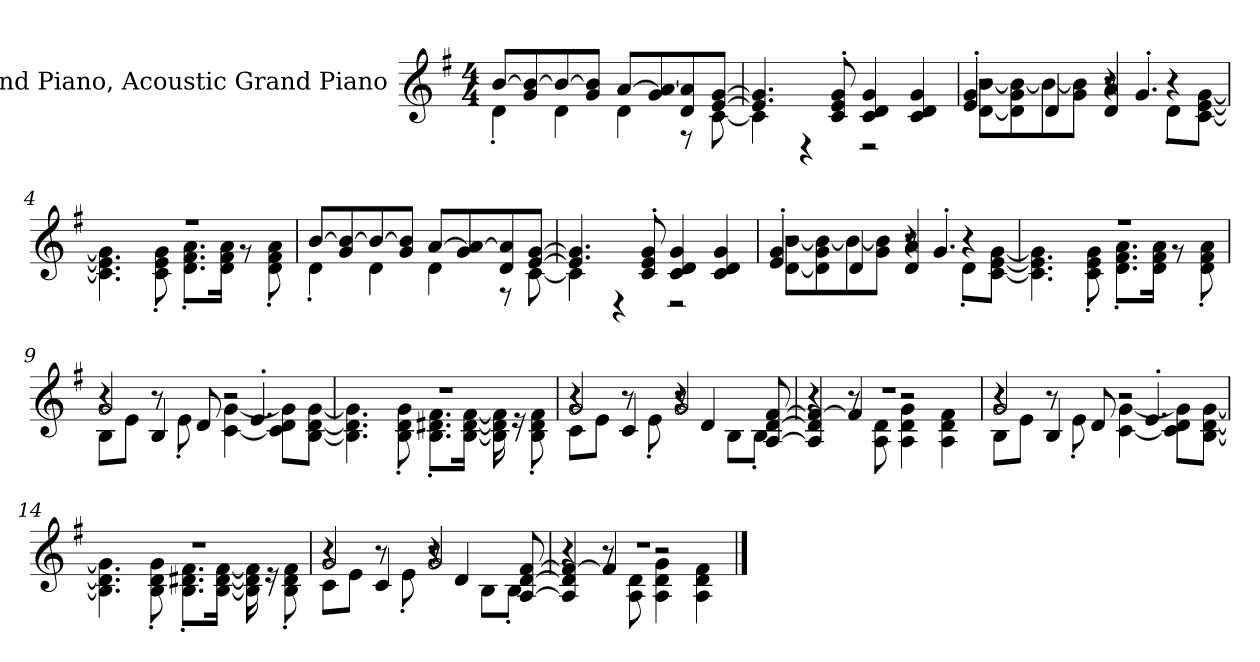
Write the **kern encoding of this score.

**kern
*part1
*staff1
*I"Grand Piano, Acoustic Grand Piano
*I'Pno
*clefG2
*k[f#]
*M4/4
*MM120
=1
*^
[8bi/L	4d'i\
8gi/ 8b/_	.
8b/_	4di\
8gi/ 8b/]J	.
[8ai/L	4di\
8gi/ 8a/_	.
8di/ 8a/]	8r
[8ei/ [8gi/J	[8ci\
=2	=2
4.e/] 4.g/]	4c\]
.	4r
8ci/' 8ei/' 8gi/'	.
4ci/ 4di/ 4gi/	2r
4ci/ 4di/ 4gi/	.
=3	=3
*	*^
2r	[8di\ [8bi\L	4ei/' 4gi/'
.	8d\] 8gi\ 8b\_	.
.	8b\_	4di/
.	8gi\ 8b\]J	.
8r	4r	4di/ 4ai/
4.g'i/	.	.
.	8d'i\L	4r
.	[8ci\ [8ei\ [8gi\J	.
*	*v	*v
=4	=4
1r	4.c\] 4.e\] 4.g\]
.	8ci\' 8ei\' 8gi\'
.	8.di\' 8.f#i\' 8.ai\'L
.	16di\ 16f#i\ 16ai\Jk
.	8r
.	8di\' 8f#i\' 8ai\'
!!LO:LB:g=z	!!
=5	=5
[8bj/L	4d'j\
8gi/ 8b/_	.
8b/_	4di\
8gi/ 8b/]J	.
[8ai/L	4di\
8gi/ 8a/_	.
8di/ 8a/]	8r
[8ei/ [8gi/J	[8ci\
=6	=6
4.e/] 4.g/]	4c\]
.	4r
8ci/' 8ei/' 8gi/'	.
4cj/ 4dj/ 4gi/	2r
4cj/ 4di/ 4gi/	.
=7	=7
*	*^
2r	[8di\ [8bj\L	4ei/' 4gi/'
.	8d\] 8gj\ 8b\_	.
.	8b\_	4dj/
.	8gj\ 8b\]J	.
8r	4r	4dj/ 4aj/
4.g'j/	.	.
.	8d'j\L	4r
.	[8cj\ [8ej\ [8gj\J	.
*	*v	*v
=8	=8
1r	4.c\] 4.e\] 4.g\]
.	8cj\' 8ej\' 8gj\'
.	8.dj\' 8.f#j\' 8.aj\'L
.	16dj\ 16f#j\ 16aj\Jk
.	8r
.	8dj\' 8f#j\' 8ai\'
!!LO:LB:g=z	!!
=9	=9
*	*^
2gi/	8Bi\L	4r
.	8ei\J	.
.	8r	4Bi/
.	8e'i\	.
2r	[4ci\ [4gi\	8di/
.	.	4.e'i/
.	8c\] 8di\ 8g\]L	.
.	[8Bi\ [8di\ [8gi\J	.
*	*v	*v
=10	=10
1r	4.B\] 4.d\] 4.g\]
.	8Bi\' 8di\' 8gi\'
.	8.Bi\' 8.d#Xi\' 8.f#i\'L
.	[16Bi\ [16d#i\ [16f#i\Jk
.	16B\] 16d#\] 16f#\]
.	16r
.	8Bi\' 8d#i\' 8f#i\'
=11	=11
*	*^
2gi/	8ci\L	4r
.	8ei\J	.
.	8r	4ci/
.	8e'i\	.
2gi/	4r	8r
.	.	4di/
.	8Bi\L	.
.	8B'i\J	[8Ai/ [8di/ [8f#i/
=12	=12	=12
1r	4r	4A/] 4d/] 4f#/_
.	8r	4f#/]
.	8Ai\ 8di\	.
.	4Ai\ 4di\ 4gi\	2r
.	4Ai\ 4di\ 4f#i\	.
!!LO:LB:g=z	!!	!!
=13	=13	=13
2gi/	8Bi\L	4r
.	8ei\J	.
.	8r	4Bi/
.	8e'i\	.
2r	[4ci\ [4gi\	8di/
.	.	4.e'i/
.	8c\] 8di\ 8g\]L	.
.	[8Bi\ [8di\ [8gi\J	.
*	*v	*v
=14	=14
1r	4.B\] 4.d\] 4.g\]
.	8Bi\' 8di\' 8gi\'
.	8.Bi\' 8.d#Xi\' 8.f#i\'L
.	[16Bi\ [16d#i\ [16f#i\Jk
.	16B\] 16d#\] 16f#\]
.	16r
.	8Bi\' 8d#i\' 8f#i\'
=15	=15
*	*^
2gi/	8ci\L	4r
.	8ei\J	.
.	8r	4ci/
.	8e'i\	.
2gi/	4r	8r
.	.	4di/
.	8Bi\L	.
.	8B'i\J	[8Ai/ [8di/ [8f#i/
=16	=16	=16
1r	4r	4A/] 4d/] 4f#/_
.	8r	4f#/]
.	8Ai\ 8di\	.
.	4Ai\ 4di\ 4gi\	2r
.	4Ai\ 4di\ 4f#i\	.
*v	*v	*v
==
*-
